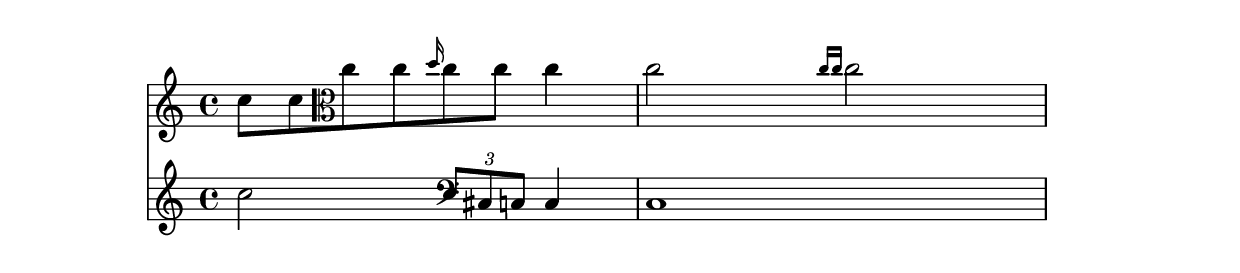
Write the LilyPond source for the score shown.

%% Do not edit this file; it is automatically
%% generated from LSR http://lsr.dsi.unimi.it
%% This file is in the public domain.
\version "2.13.31"

\header {
  lsrtags = "tweaks-and-overrides, spacing"

  texidoc = "
If @code{strict-note-spacing} is set spacing of notes is not influenced
by bars or clefs within a system. Rather, they are placed just before
the note that occurs at the same time. This may cause collisions.

"
  doctitle = "Proportional strict notespacing"
} % begin verbatim

\relative c'' <<
  \override Score.SpacingSpanner #'strict-note-spacing = ##t
  \set Score.proportionalNotationDuration = #(ly:make-moment 1 16)
  \new Staff {
    c8[ c \clef alto c c \grace { d16 } c8 c] c4
    c2 \grace { c16[ c16] } c2
  }
  \new Staff {
    c2 \times 2/3 { c8 \clef bass cis,, c } c4
    c1
  }
>>

